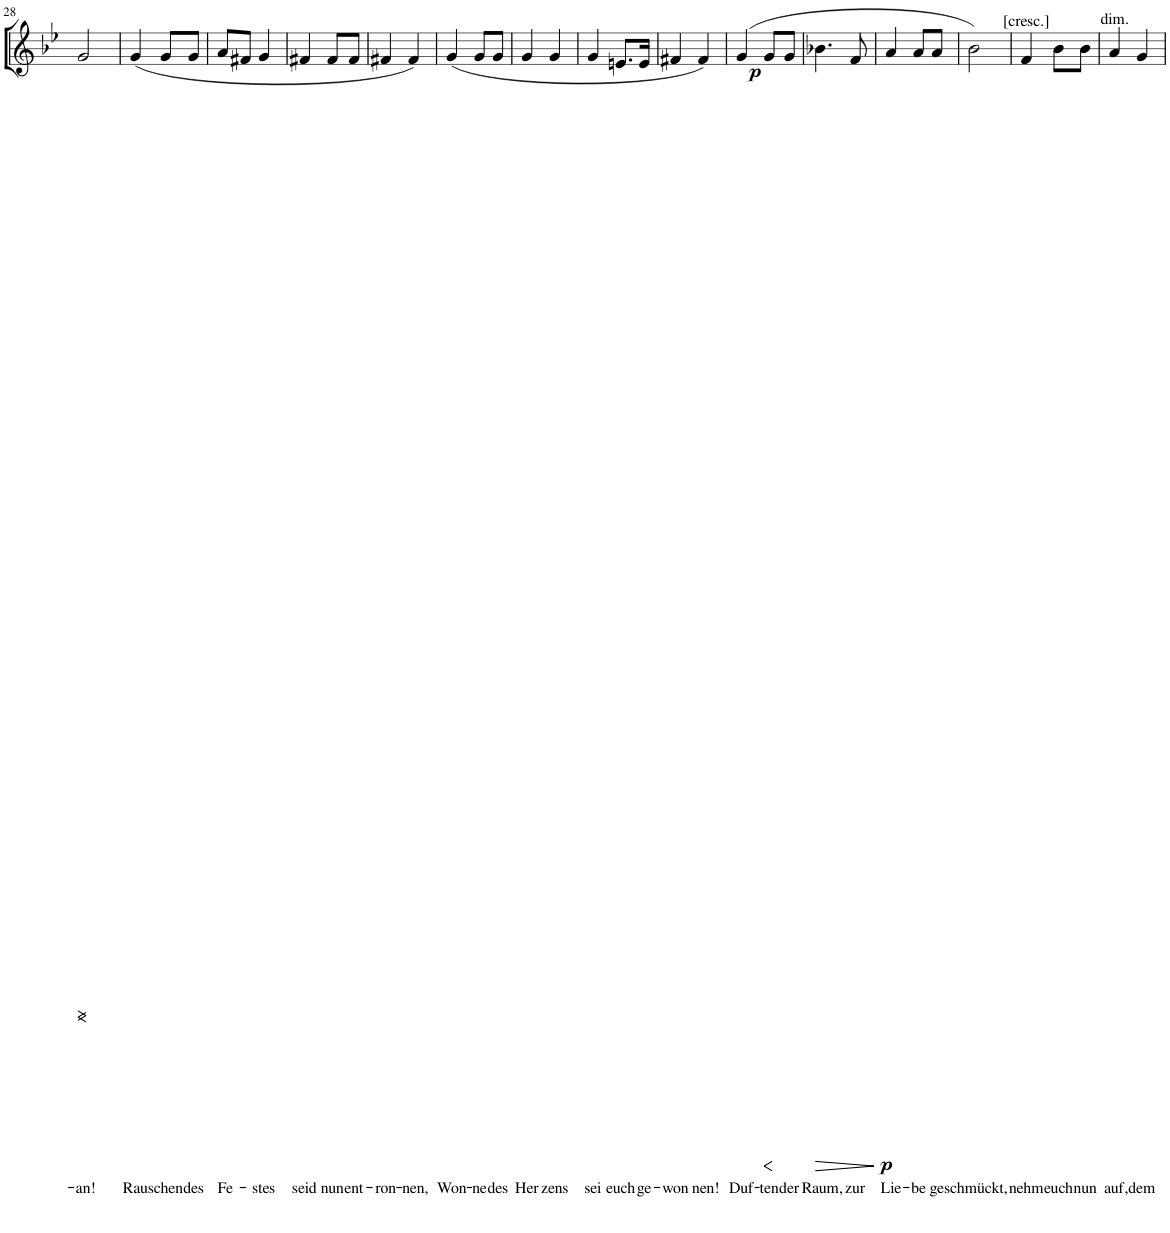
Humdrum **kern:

**kern	**text	**dynam
*part1	*part1	*part1
*staff1	*staff1	*staff1
*I"Alto	*	*
!!LO:PB:g=z
*clefG2	*	*
*Trd1c2	*	*
*k[b-e-]	*	*
*M2/4	*	*
=28	=28	=28
!	!LO:LY:b	!LO:HP:b
!	!	!LO:HP:n=1:b
2g/	-an!	< >
.	.	[
=29	=29	=29
!	!LO:LY:b	!
(4g/	Rau-	.
!	!LO:LY:b	!
8g/L	-schen-	]
!	!LO:LY:b	!
8g/J	-des	.
=30	=30	=30
!	!LO:LY:b	!
8a/L	Fe-	.
8f#X/J	.	.
!	!LO:LY:b	!
4g/	-stes	.
=31	=31	=31
!	!LO:LY:b	!
4f#X/	seid	.
!	!LO:LY:b	!
8f#/L	nun	.
!	!LO:LY:b	!
8f#/J	ent-	.
=32	=32	=32
!	!LO:LY:b	!
4f#X/	-ron-	.
!	!LO:LY:b	!
4f#/)	-nen,	.
=33	=33	=33
!	!LO:LY:b	!
(4g/	Won-	.
!	!LO:LY:b	!
8g/L	-ne	.
!	!LO:LY:b	!
8g/J	des	.
=34	=34	=34
!	!LO:LY:b	!
4g/	Her-	.
!	!LO:LY:b	!
4g/	-zens	.
=35	=35	=35
!	!LO:LY:b	!
4g/	sei	.
!	!LO:LY:b	!
8.en/L	euch	.
!	!LO:LY:b	!
16e/Jk	ge-	.
=36	=36	=36
!	!LO:LY:b	!
4f#X/	-won-	.
!	!LO:LY:b	!
4f#/)	-nen!	.
=37	=37	=37
!	!LO:LY:b	!LO:DY:b
(4g/	Duf-	p
!	!LO:LY:b	!LO:HP:b
8g/L	-ten-	<
!	!LO:LY:b	!
8g/J	-der	.
.	.	[
=38	=38	=38
!	!LO:LY:b	!LO:HP:b
4.b-X\	Raum,	>
!	!LO:LY:b	!
8f/	zur	.
.	.	]
=39	=39	=39
!	!LO:LY:b	!LO:DY:b
4a/	Lie-	p
!	!LO:LY:b	!
8a/L	-be	.
!	!LO:LY:b	!
8a/J	ge-	.
=40	=40	=40
!	!LO:LY:b	!
2b-\)	-schmückt,	.
=41	=41	=41
!	!LO:LY:b	!
4f/	nehm	.
!	!LO:LY:b	!
8b-\L	euch	.
!	!LO:LY:b	!
8b-\J	nun	.
=42	=42	=42
!	!LO:LY:b	!
4a/	auf,	.
!	!LO:LY:b	!
4g/	dem	.
=	=	=
*-	*-	*-
